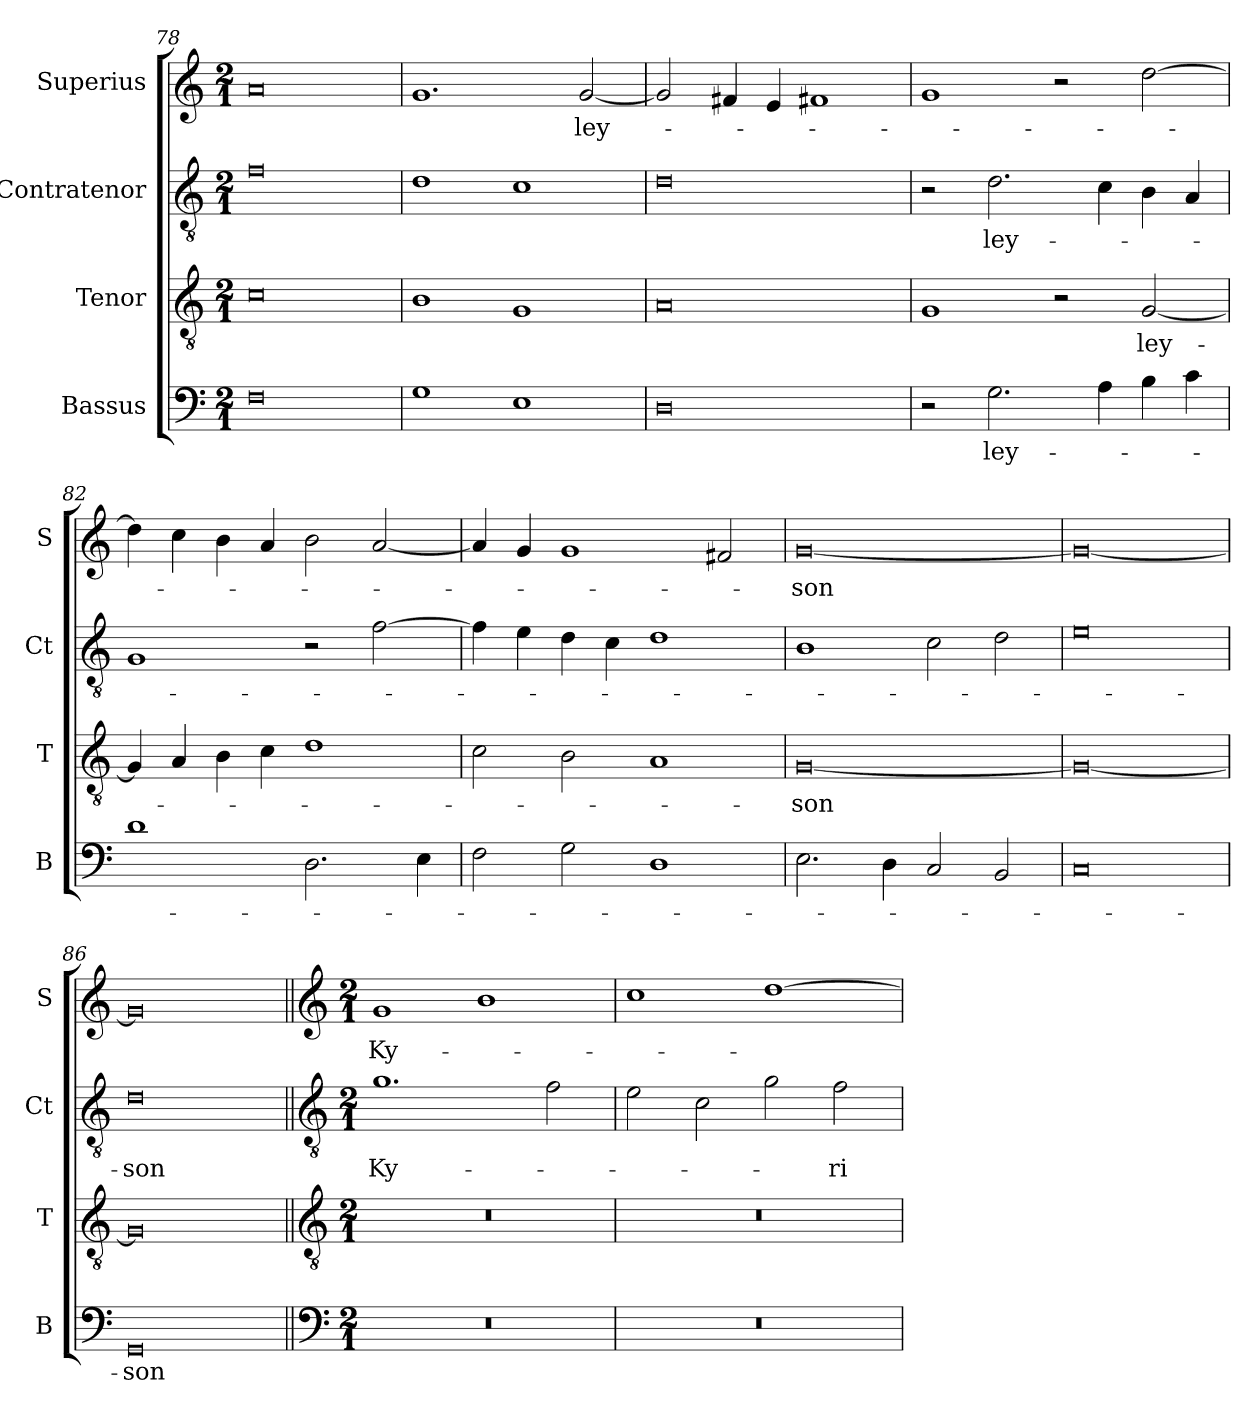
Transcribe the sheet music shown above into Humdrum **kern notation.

**kern	**text	**kern	**text	**kern	**text	**kern	**text
*part4	*part4	*part3	*part3	*part2	*part2	*part1	*part1
*staff4	*staff4	*staff3	*staff3	*staff2	*staff2	*staff1	*staff1
*I"Bassus	*	*I"Tenor	*	*I"Contratenor	*	*I"Superius	*
*I'B	*	*I'T	*	*I'Ct	*	*I'S	*
*clefF4	*	*clefGv2	*	*clefGv2	*	*clefG2	*
*k[]	*	*k[]	*	*k[]	*	*k[]	*
*M2/1	*	*M2/1	*	*M2/1	*	*M2/1	*
=78	=78	=78	=78	=78	=78	=78	=78
0F	.	0c	.	0f	.	0a	.
=79	=79	=79	=79	=79	=79	=79	=79
1G	.	1B	.	1d	.	1.g	.
1E	.	1G	.	1c	.	.	.
.	.	.	.	.	.	[2g/	-ley-
=80	=80	=80	=80	=80	=80	=80	=80
0D	.	0A	.	0d	.	2g/]	.
.	.	.	.	.	.	4f#X/	.
.	.	.	.	.	.	4e/	.
.	.	.	.	.	.	1f#X	.
=81	=81	=81	=81	=81	=81	=81	=81
2r	.	1G	.	2r	.	1g	.
2.G\	-ley-	.	.	2.d\	-ley-	.	.
.	.	2r	.	.	.	2r	.
4A\	.	.	.	4c\	.	.	.
4B\	.	[2G/	-ley-	4B\	.	[2dd\	.
4c\	.	.	.	4A/	.	.	.
=82	=82	=82	=82	=82	=82	=82	=82
1d	.	4G/]	.	1G	.	4dd\]	.
.	.	4A/	.	.	.	4cc\	.
.	.	4B\	.	.	.	4b\	.
.	.	4c\	.	.	.	4a/	.
2.D\	.	1d	.	2r	.	2b\	.
.	.	.	.	[2f\	.	[2a/	.
4E\	.	.	.	.	.	.	.
=83	=83	=83	=83	=83	=83	=83	=83
2F\	.	2c\	.	4f\]	.	4a/]	.
.	.	.	.	4e\	.	4g/	.
2G\	.	2B\	.	4d\	.	1g	.
.	.	.	.	4c\	.	.	.
1D	.	1A	.	1d	.	.	.
.	.	.	.	.	.	2f#X/	.
=84	=84	=84	=84	=84	=84	=84	=84
2.E\	.	[0G	-son	1B	.	[0g	-son
4D\	.	.	.	.	.	.	.
2C/	.	.	.	2c\	.	.	.
2BB/	.	.	.	2d\	.	.	.
=85	=85	=85	=85	=85	=85	=85	=85
0C	.	0G_	.	0e	.	0g_	.
=86	=86	=86	=86	=86	=86	=86	=86
0GG	-son	0G]	.	0d	-son	0g]	.
!!LO:LB:g=z
=87||	=87||	=87||	=87||	=87||	=87||	=87||	=87||
*clefF4	*	*clefGv2	*	*clefGv2	*	*clefG2	*
*k[]	*	*k[]	*	*k[]	*	*k[]	*
*M2/1	*	*M2/1	*	*M2/1	*	*M2/1	*
0r	.	0r	.	1.g	Ky-	1g	Ky-
.	.	.	.	.	.	1b	.
.	.	.	.	2f\	.	.	.
=88	=88	=88	=88	=88	=88	=88	=88
0r	.	0r	.	2e\	.	1cc	.
.	.	.	.	2c\	.	.	.
.	.	.	.	2g\	.	[1dd	.
.	.	.	.	2f\	-ri-	.	.
=	=	=	=	=	=	=	=
*-	*-	*-	*-	*-	*-	*-	*-
